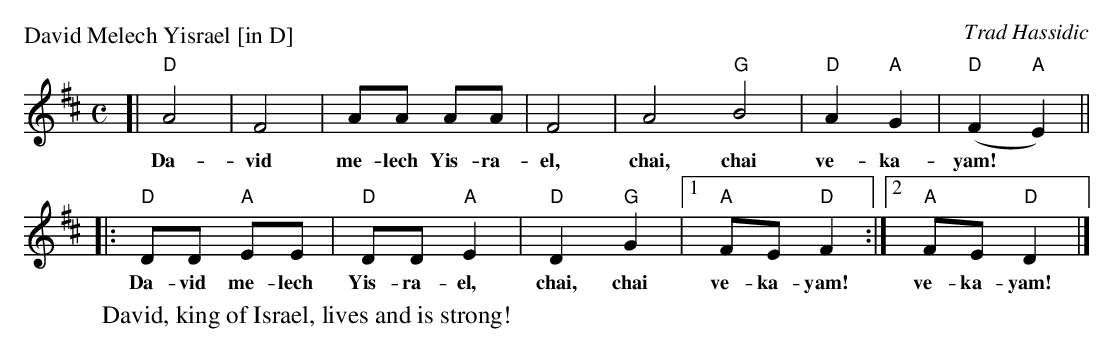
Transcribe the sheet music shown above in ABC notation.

X:1
P: David Melech Yisrael [in D]
O: Trad Hassidic
M: C
L: 1/8
W: David, king of Israel, lives and is strong!
K: D
[| "D"A4 | F4 | AA AA | F4 \
w: Da-vid me-lech Yis-ra-el,
| A4 "G"B4 | "D"A2 "A"G2 | "D"(F2 "A"E2) ||
w: chai, chai ve-ka-yam!*
|: "D"DD "A"EE | "D"DD "A"E2 | "D"D2 "G"G2 |1 "A"FE "D"F2 :|2 "A"FE "D"D2 |]
w: Da-vid me-lech Yis-ra-el, chai, chai ve-ka-yam! ve-ka-yam!
